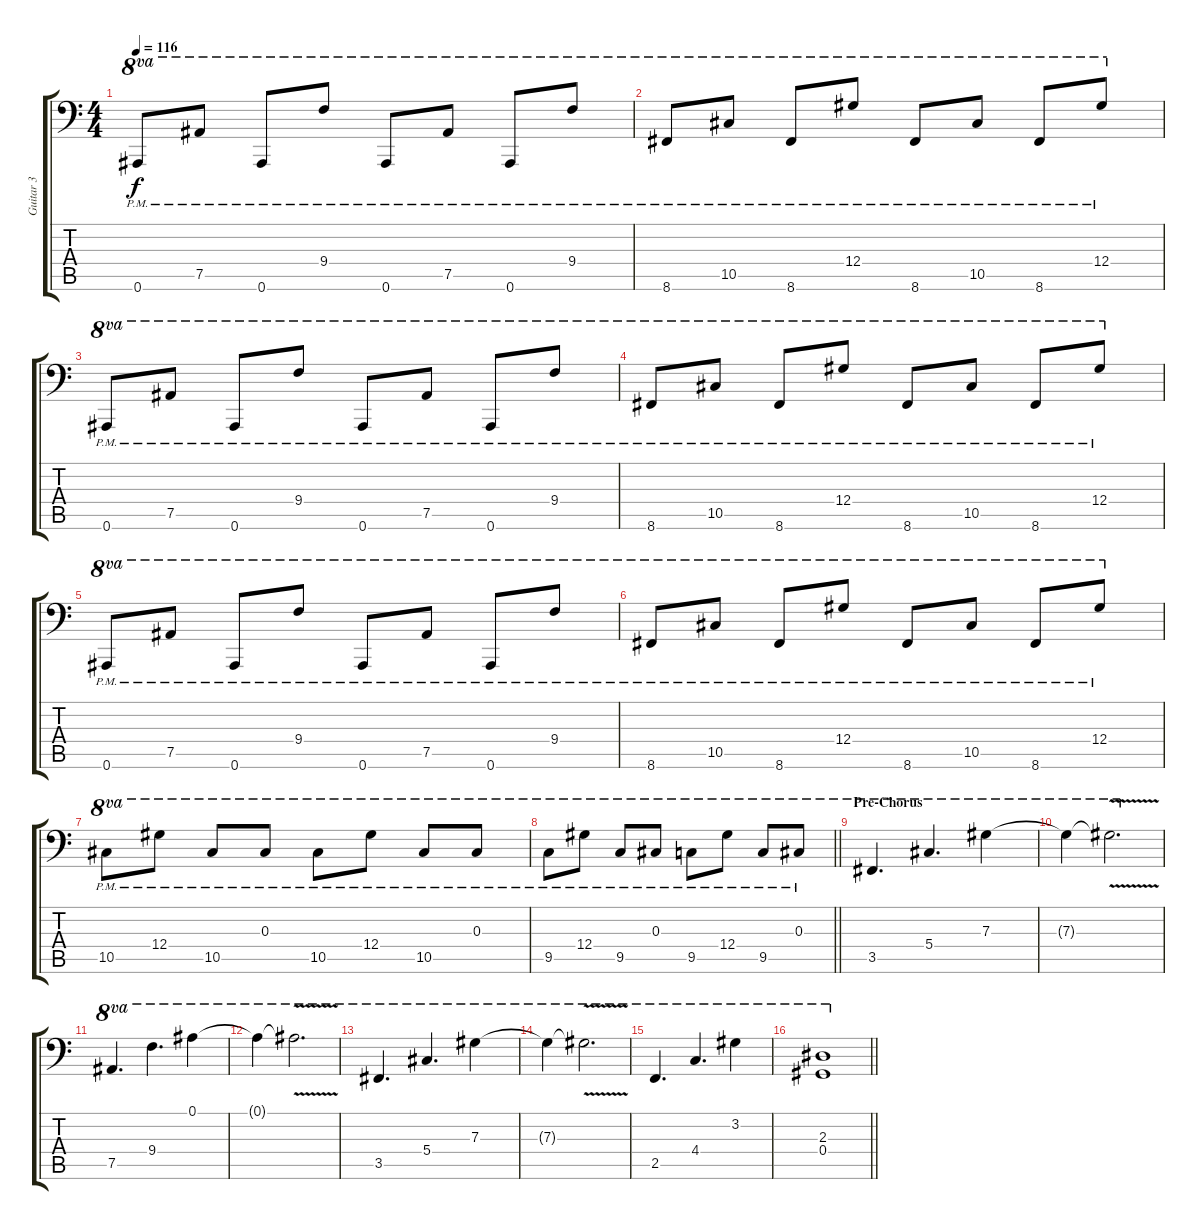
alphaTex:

\track ("Guitar 3" "Guitar 3") {instrument distortionguitar}
\staff {score tabs}
\tuning (Bb3 F3 Db3 Ab2 Eb2 Bb1) {hide}
\ts (4 4)
\tempo 116
\clef f4
\ks c
0.6{pm}.8{ot 8va dy f} 7.5{pm}.8{ot 8va} 0.6{pm}.8{ot 8va} 9.4{pm}.8{ot 8va} 0.6{pm}.8{ot 8va} 7.5{pm}.8{ot 8va} 0.6{pm}.8{ot 8va} 9.4{pm}.8{ot 8va} |
8.6{pm}.8{ot 8va} 10.5{pm}.8{ot 8va} 8.6{pm}.8{ot 8va} 12.4{pm}.8{ot 8va} 8.6{pm}.8{ot 8va} 10.5{pm}.8{ot 8va} 8.6{pm}.8{ot 8va} 12.4{pm}.8{ot 8va} |
0.6{pm}.8{ot 8va} 7.5{pm}.8{ot 8va} 0.6{pm}.8{ot 8va} 9.4{pm}.8{ot 8va} 0.6{pm}.8{ot 8va} 7.5{pm}.8{ot 8va} 0.6{pm}.8{ot 8va} 9.4{pm}.8{ot 8va} |
8.6{pm}.8{ot 8va} 10.5{pm}.8{ot 8va} 8.6{pm}.8{ot 8va} 12.4{pm}.8{ot 8va} 8.6{pm}.8{ot 8va} 10.5{pm}.8{ot 8va} 8.6{pm}.8{ot 8va} 12.4{pm}.8{ot 8va} |
0.6{pm}.8{ot 8va} 7.5{pm}.8{ot 8va} 0.6{pm}.8{ot 8va} 9.4{pm}.8{ot 8va} 0.6{pm}.8{ot 8va} 7.5{pm}.8{ot 8va} 0.6{pm}.8{ot 8va} 9.4{pm}.8{ot 8va} |
8.6{pm}.8{ot 8va} 10.5{pm}.8{ot 8va} 8.6{pm}.8{ot 8va} 12.4{pm}.8{ot 8va} 8.6{pm}.8{ot 8va} 10.5{pm}.8{ot 8va} 8.6{pm}.8{ot 8va} 12.4{pm}.8{ot 8va} |
10.5{pm}.8{ot 8va} 12.4{pm}.8{ot 8va} 10.5{pm}.8{ot 8va} 0.3{pm}.8{ot 8va} 10.5{pm}.8{ot 8va} 12.4{pm}.8{ot 8va} 10.5{pm}.8{ot 8va} 0.3{pm}.8{ot 8va} |
\barLineRight lightlight
9.5{pm}.8{ot 8va} 12.4{pm}.8{ot 8va} 9.5{pm}.8{ot 8va} 0.3{pm}.8{ot 8va} 9.5{pm}.8{ot 8va} 12.4{pm}.8{ot 8va} 9.5{pm}.8{ot 8va} 0.3{pm}.8{ot 8va} |
\section ("" "Pre-Chorus")
3.5.4{d ot 8va volume 16} 5.4.4{d ot 8va} 7.3.4{ot 8va} |
7.3{t}.4{ot 8va} 7.3{v t}.2{d ot 8va} |
7.5.4{d ot 8va} 9.4.4{d ot 8va} 0.1.4{ot 8va} |
0.1{t}.4{ot 8va} 0.1{v t}.2{d ot 8va} |
3.5.4{d ot 8va} 5.4.4{d ot 8va} 7.3.4{ot 8va} |
7.3{t}.4{ot 8va} 7.3{v t}.2{d ot 8va} |
2.5.4{d ot 8va} 4.4.4{d ot 8va} 3.2.4{ot 8va} |
\barLineRight lightlight
(2.3 0.4).1{ot 8va}
